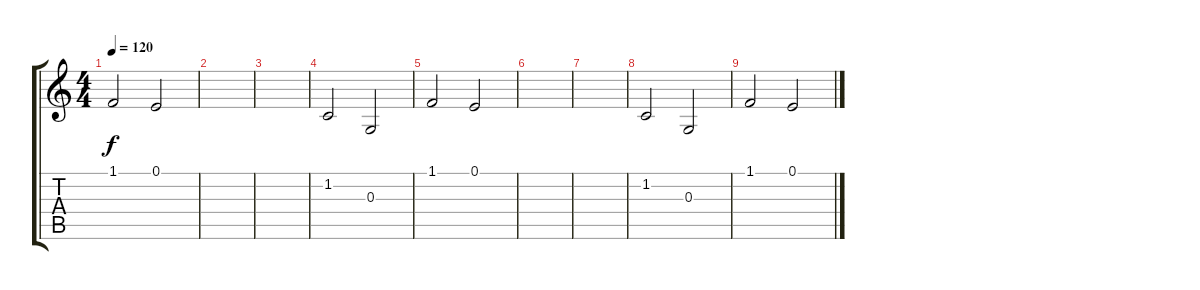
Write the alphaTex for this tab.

\track "" {instrument choiraahs}
\staff {score tabs}
\tuning (E4 B3 G3 D3 A2 E2) {hide}
\ts (4 4)
\tempo 120
\clef g2
\ks c
1.1.2{dy f} 0.1.2 |
|
|
1.2.2 0.3.2 |
1.1.2 0.1.2 |
|
|
1.2.2 0.3.2 |
1.1.2 0.1.2
